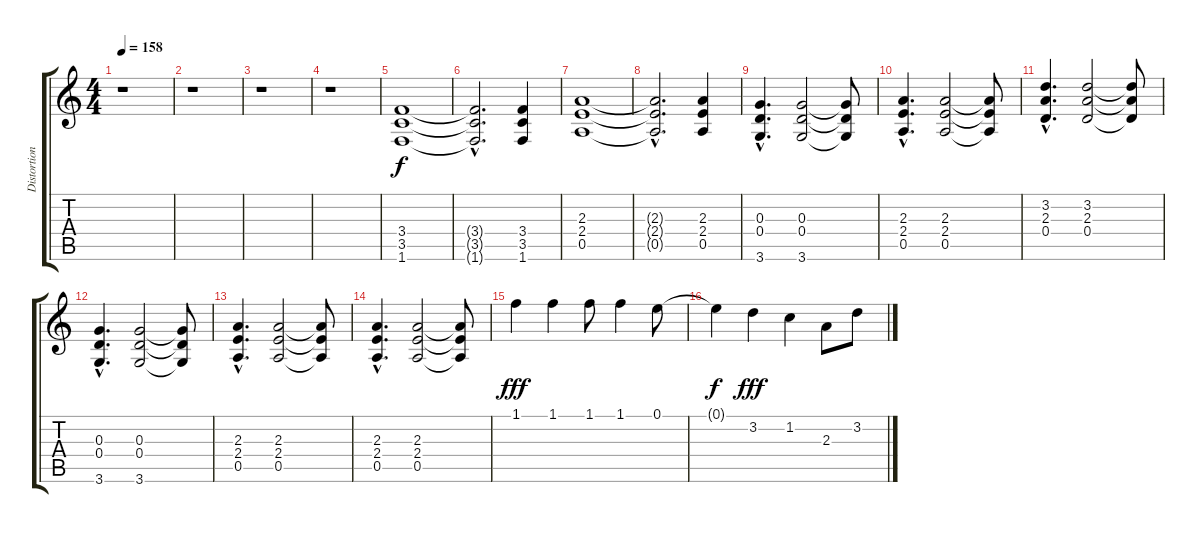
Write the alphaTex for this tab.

\track ("Distortion I" "Distortion") {instrument distortionguitar}
\staff {score tabs}
\tuning (E4 B3 G3 D3 A2 E2) {hide}
\ts (4 4)
\tempo 158
\clef g2
\ks c
r.1{dy f} |
r.1 |
r.1 |
r.1 |
(3.4 3.5 1.6).1 |
(3.4{hac t} 3.5{hac t} 1.6{hac t}).2{d} (3.4 3.5 1.6).4 |
(2.3 2.4 0.5).1 |
(2.3{hac t} 2.4{hac t} 0.5{hac t}).2{d} (2.3 2.4 0.5).4 |
(0.3{hac} 0.4{hac} 3.6{hac}).4{d} (0.3 0.4 3.6).2 (0.3{t} 0.4{t} 3.6{t}).8 |
(2.3{hac} 2.4{hac} 0.5{hac}).4{d} (2.3 2.4 0.5).2 (2.3{t} 2.4{t} 0.5{t}).8 |
(3.2{hac} 2.3{hac} 0.4{hac}).4{d} (3.2 2.3 0.4).2 (3.2{t} 2.3{t} 0.4{t}).8 |
(0.3{hac} 0.4{hac} 3.6{hac}).4{d} (0.3 0.4 3.6).2 (0.3{t} 0.4{t} 3.6{t}).8 |
(2.3{hac} 2.4{hac} 0.5{hac}).4{d} (2.3 2.4 0.5).2 (2.3{t} 2.4{t} 0.5{t}).8 |
(2.3{hac} 2.4{hac} 0.5{hac}).4{d} (2.3 2.4 0.5).2 (2.3{t} 2.4{t} 0.5{t}).8 |
1.1.4{dy fff} 1.1.4 1.1.8 1.1.4 0.1.8 |
0.1{t}.4{dy f} 3.2.4{dy fff} 1.2.4 2.3.8 3.2.8
